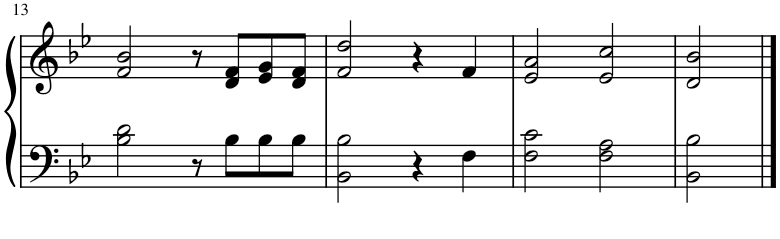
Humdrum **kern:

**kern	**kern
*part1	*part1
*staff2	*staff1
*I"Piano	*
*I'Pno.	*
!!LO:PB:g=z
*clefF4	*clefG2
*k[b-e-]	*k[b-e-]
*M4/4	*M4/4
=13	=13
2B-\ 2d\	2f/ 2b-/
8r	8r
8B-\L	8d/ 8f/L
8B-\	8e-/ 8g/
8B-\J	8d/ 8f/J
=14	=14
2BB-\ 2B-\	2f/ 2dd/
4r	4r
4F\	4f/
=15	=15
2F\ 2c\	2e-/ 2a/
2F\ 2A\	2e-/ 2cc/
=16	=16
2BB-\ 2B-\	2d/ 2b-/
==	==
*-	*-
